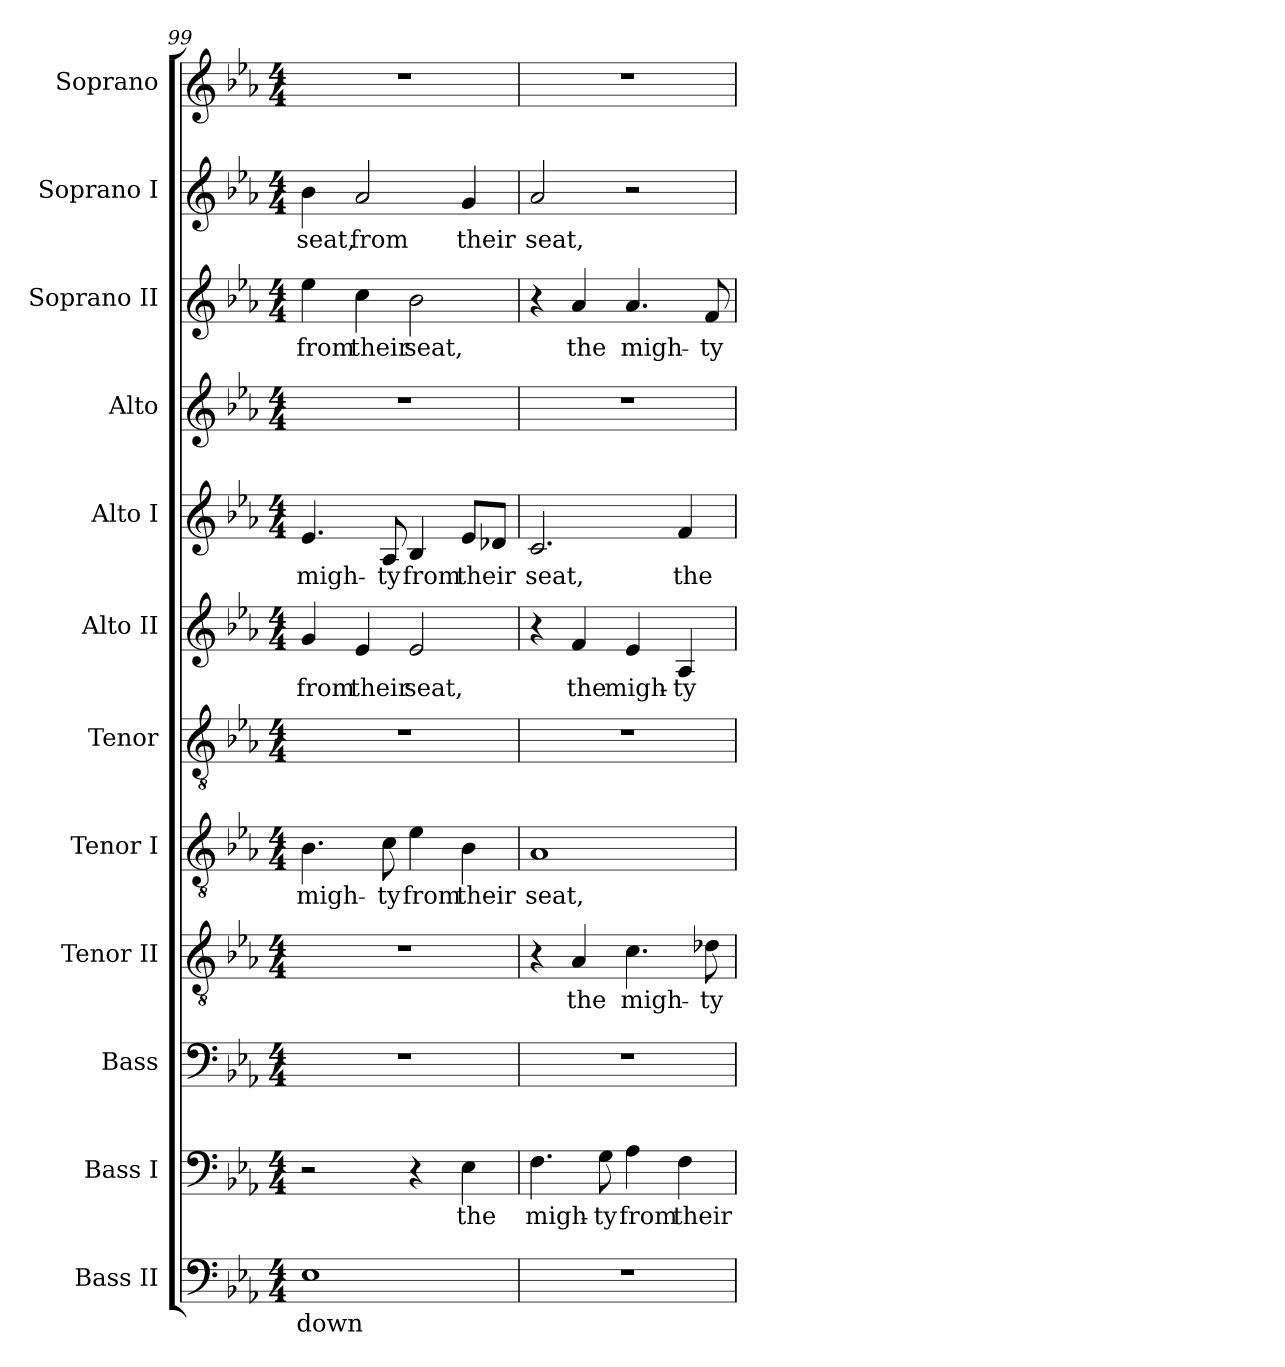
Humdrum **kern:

**kern	**text	**kern	**text	**kern	**kern	**text	**kern	**text	**kern	**kern	**text	**kern	**text	**kern	**kern	**text	**kern	**text	**kern
*part12	*part12	*part11	*part11	*part10	*part9	*part9	*part8	*part8	*part7	*part6	*part6	*part5	*part5	*part4	*part3	*part3	*part2	*part2	*part1
*staff12	*staff12	*staff11	*staff11	*staff10	*staff9	*staff9	*staff8	*staff8	*staff7	*staff6	*staff6	*staff5	*staff5	*staff4	*staff3	*staff3	*staff2	*staff2	*staff1
*I"Bass II	*	*I"Bass I	*	*I"Bass	*I"Tenor II	*	*I"Tenor I	*	*I"Tenor	*I"Alto II	*	*I"Alto I	*	*I"Alto	*I"Soprano II	*	*I"Soprano I	*	*I"Soprano
*I'BII	*	*I'BI	*	*I'B	*I'TII	*	*I'TI	*	*I'T	*I'AII	*	*I'AI	*	*I'A	*I'SII	*	*I'SI	*	*I'S
*clefF4	*	*clefF4	*	*clefF4	*clefGv2	*	*clefGv2	*	*clefGv2	*clefG2	*	*clefG2	*	*clefG2	*clefG2	*	*clefG2	*	*clefG2
*ITrd7c12	*	*	*	*ITrd7c12	*ITrd7c12	*	*ITrd7c12	*	*ITrd7c12	*	*	*	*	*	*	*	*	*	*
*k[b-e-a-]	*	*k[b-e-a-]	*	*k[b-e-a-]	*k[b-e-a-]	*	*k[b-e-a-]	*	*k[b-e-a-]	*k[b-e-a-]	*	*k[b-e-a-]	*	*k[b-e-a-]	*k[b-e-a-]	*	*k[b-e-a-]	*	*k[b-e-a-]
*E-:	*	*E-:	*	*E-:	*E-:	*	*E-:	*	*E-:	*E-:	*	*E-:	*	*E-:	*E-:	*	*E-:	*	*E-:
*M4/4	*	*M4/4	*	*M4/4	*M4/4	*	*M4/4	*	*M4/4	*M4/4	*	*M4/4	*	*M4/4	*M4/4	*	*M4/4	*	*M4/4
=99	=99	=99	=99	=99	=99	=99	=99	=99	=99	=99	=99	=99	=99	=99	=99	=99	=99	=99	=99
!	!LO:LY:b:color=#000000	!	!	!	!	!	!	!	!	!	!	!	!	!	!	!	!	!	!
!	!	!	!	!	!	!	!	!LO:LY:b:color=#000000	!	!	!	!	!	!	!	!	!	!	!
!	!	!	!	!	!	!	!	!	!	!	!LO:LY:b:color=#000000	!	!	!	!	!	!	!	!
!	!	!	!	!	!	!	!	!	!	!	!	!	!LO:LY:b:color=#000000	!	!	!	!	!	!
!	!	!	!	!	!	!	!	!	!	!	!	!	!	!	!	!LO:LY:b:color=#000000	!	!	!
!	!	!	!	!	!	!	!	!	!	!	!	!	!	!	!	!	!	!LO:LY:b:color=#000000	!
1EE-i	down	2r	.	1r	1r	.	4.BB-i\	migh-	1r	4gi/	from	4.e-i/	migh-	1r	4ee-i\	from	4b-i\	seat,	1r
!	!	!	!	!	!	!	!	!	!	!	!LO:LY:b:color=#000000	!	!	!	!	!	!	!	!
!	!	!	!	!	!	!	!	!	!	!	!	!	!	!	!	!LO:LY:b:color=#000000	!	!	!
!	!	!	!	!	!	!	!	!	!	!	!	!	!	!	!	!	!	!LO:LY:b:color=#000000	!
.	.	.	.	.	.	.	.	.	.	4e-i/	their	.	.	.	4cci\	their	2a-i/	from	.
!	!	!	!	!	!	!	!	!LO:LY:b:color=#000000	!	!	!	!	!	!	!	!	!	!	!
!	!	!	!	!	!	!	!	!	!	!	!	!	!LO:LY:b:color=#000000	!	!	!	!	!	!
.	.	.	.	.	.	.	8Ci\	-ty	.	.	.	8A-i/	-ty	.	.	.	.	.	.
!	!	!	!	!	!	!	!	!LO:LY:b:color=#000000	!	!	!	!	!	!	!	!	!	!	!
!	!	!	!	!	!	!	!	!	!	!	!LO:LY:b:color=#000000	!	!	!	!	!	!	!	!
!	!	!	!	!	!	!	!	!	!	!	!	!	!LO:LY:b:color=#000000	!	!	!	!	!	!
!	!	!	!	!	!	!	!	!	!	!	!	!	!	!	!	!LO:LY:b:color=#000000	!	!	!
.	.	4r	.	.	.	.	4E-i\	from	.	2e-i/	seat,	4B-i/	from	.	2b-i\	seat,	.	.	.
!	!	!	!LO:LY:b:color=#000000	!	!	!	!	!	!	!	!	!	!	!	!	!	!	!	!
!	!	!	!	!	!	!	!	!LO:LY:b:color=#000000	!	!	!	!	!	!	!	!	!	!	!
!	!	!	!	!	!	!	!	!	!	!	!	!	!LO:LY:b:color=#000000	!	!	!	!	!	!
!	!	!	!	!	!	!	!	!	!	!	!	!	!	!	!	!	!	!LO:LY:b:color=#000000	!
.	.	4E-i\	the	.	.	.	4BB-i\	their	.	.	.	8e-i/L	their	.	.	.	4gi/	their	.
.	.	.	.	.	.	.	.	.	.	.	.	8d-Xi/J	.	.	.	.	.	.	.
=100	=100	=100	=100	=100	=100	=100	=100	=100	=100	=100	=100	=100	=100	=100	=100	=100	=100	=100	=100
!	!	!	!LO:LY:b:color=#000000	!	!	!	!	!	!	!	!	!	!	!	!	!	!	!	!
!	!	!	!	!	!	!	!	!LO:LY:b:color=#000000	!	!	!	!	!	!	!	!	!	!	!
!	!	!	!	!	!	!	!	!	!	!	!	!	!LO:LY:b:color=#000000	!	!	!	!	!	!
!	!	!	!	!	!	!	!	!	!	!	!	!	!	!	!	!	!	!LO:LY:b:color=#000000	!
1r	.	4.Fi\	migh-	1r	4r	.	1AA-i	seat,	1r	4r	.	2.ci/	seat,	1r	4r	.	2a-i/	seat,	1r
!	!	!	!	!	!	!LO:LY:b:color=#000000	!	!	!	!	!	!	!	!	!	!	!	!	!
!	!	!	!	!	!	!	!	!	!	!	!LO:LY:b:color=#000000	!	!	!	!	!	!	!	!
!	!	!	!	!	!	!	!	!	!	!	!	!	!	!	!	!LO:LY:b:color=#000000	!	!	!
.	.	.	.	.	4AA-i/	the	.	.	.	4fi/	the	.	.	.	4a-i/	the	.	.	.
!	!	!	!LO:LY:b:color=#000000	!	!	!	!	!	!	!	!	!	!	!	!	!	!	!	!
.	.	8Gi\	-ty	.	.	.	.	.	.	.	.	.	.	.	.	.	.	.	.
!	!	!	!LO:LY:b:color=#000000	!	!	!	!	!	!	!	!	!	!	!	!	!	!	!	!
!	!	!	!	!	!	!LO:LY:b:color=#000000	!	!	!	!	!	!	!	!	!	!	!	!	!
!	!	!	!	!	!	!	!	!	!	!	!LO:LY:b:color=#000000	!	!	!	!	!	!	!	!
!	!	!	!	!	!	!	!	!	!	!	!	!	!	!	!	!LO:LY:b:color=#000000	!	!	!
.	.	4A-i\	from	.	4.Ci\	migh-	.	.	.	4e-i/	migh-	.	.	.	4.a-i/	migh-	2r	.	.
!	!	!	!LO:LY:b:color=#000000	!	!	!	!	!	!	!	!	!	!	!	!	!	!	!	!
!	!	!	!	!	!	!	!	!	!	!	!LO:LY:b:color=#000000	!	!	!	!	!	!	!	!
!	!	!	!	!	!	!	!	!	!	!	!	!	!LO:LY:b:color=#000000	!	!	!	!	!	!
.	.	4Fi\	their	.	.	.	.	.	.	4A-i/	-ty	4fi/	the	.	.	.	.	.	.
!	!	!	!	!	!	!LO:LY:b:color=#000000	!	!	!	!	!	!	!	!	!	!	!	!	!
!	!	!	!	!	!	!	!	!	!	!	!	!	!	!	!	!LO:LY:b:color=#000000	!	!	!
.	.	.	.	.	8D-Xi\	-ty	.	.	.	.	.	.	.	.	8fi/	-ty	.	.	.
=	=	=	=	=	=	=	=	=	=	=	=	=	=	=	=	=	=	=	=
*-	*-	*-	*-	*-	*-	*-	*-	*-	*-	*-	*-	*-	*-	*-	*-	*-	*-	*-	*-
